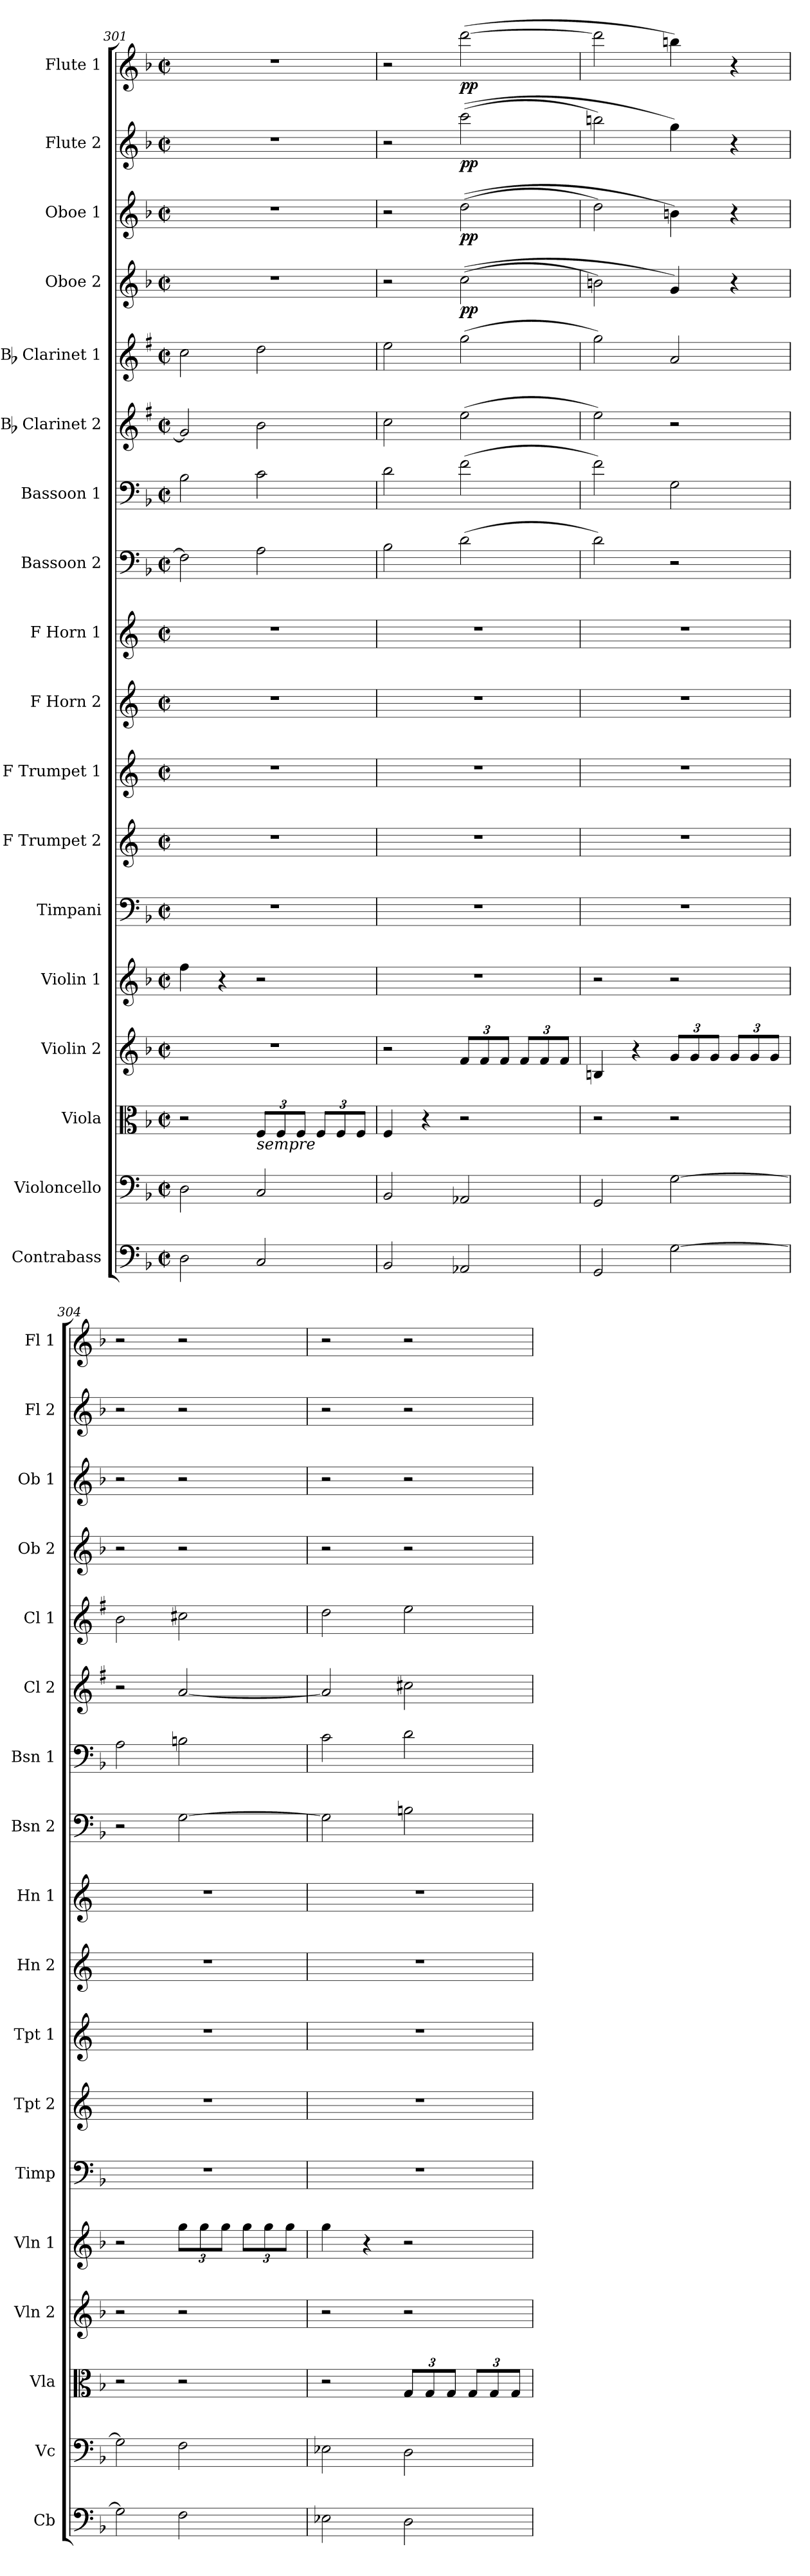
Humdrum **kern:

**kern	**kern	**kern	**kern	**kern	**kern	**kern	**kern	**kern	**kern	**kern	**kern	**kern	**kern	**kern	**dynam	**kern	**dynam	**kern	**dynam	**kern	**dynam
*part18	*part17	*part16	*part15	*part14	*part13	*part12	*part11	*part10	*part9	*part8	*part7	*part6	*part5	*part4	*part4	*part3	*part3	*part2	*part2	*part1	*part1
*staff18	*staff17	*staff16	*staff15	*staff14	*staff13	*staff12	*staff11	*staff10	*staff9	*staff8	*staff7	*staff6	*staff5	*staff4	*staff4	*staff3	*staff3	*staff2	*staff2	*staff1	*staff1
*I"Contrabass	*I"Violoncello	*I"Viola	*I"Violin 2	*I"Violin 1	*I"Timpani	*I"F Trumpet 2	*I"F Trumpet 1	*I"F Horn 2	*I"F Horn 1	*I"Bassoon 2	*I"Bassoon 1	*I"Bb Clarinet 2	*I"Bb Clarinet 1	*I"Oboe 2	*	*I"Oboe 1	*	*I"Flute 2	*	*I"Flute 1	*
*I'Cb	*I'Vc	*I'Vla	*I'Vln 2	*I'Vln 1	*I'Timp	*I'Tpt 2	*I'Tpt 1	*I'Hn 2	*I'Hn 1	*I'Bsn 2	*I'Bsn 1	*I'Cl 2	*I'Cl 1	*I'Ob 2	*	*I'Ob 1	*	*I'Fl 2	*	*I'Fl 1	*
*clefF4	*clefF4	*clefC3	*clefG2	*clefG2	*clefF4	*clefG2	*clefG2	*clefG2	*clefG2	*clefF4	*clefF4	*clefG2	*clefG2	*clefG2	*	*clefG2	*	*clefG2	*	*clefG2	*
*ITrd7c12	*	*	*	*	*	*ITrd-3c-5	*ITrd-3c-5	*ITrd4c7	*ITrd4c7	*	*	*ITrd1c2	*ITrd1c2	*	*	*	*	*	*	*	*
*k[b-]	*k[b-]	*k[b-]	*k[b-]	*k[b-]	*k[b-]	*k[b-]	*k[b-]	*k[b-]	*k[b-]	*k[b-]	*k[b-]	*k[b-]	*k[b-]	*k[b-]	*	*k[b-]	*	*k[b-]	*	*k[b-]	*
*M2/2	*M2/2	*M2/2	*M2/2	*M2/2	*M2/2	*M2/2	*M2/2	*M2/2	*M2/2	*M2/2	*M2/2	*M2/2	*M2/2	*M2/2	*	*M2/2	*	*M2/2	*	*M2/2	*
*met(c|)	*met(c|)	*met(c|)	*met(c|)	*met(c|)	*met(c|)	*met(c|)	*met(c|)	*met(c|)	*met(c|)	*met(c|)	*met(c|)	*met(c|)	*met(c|)	*met(c|)	*	*met(c|)	*	*met(c|)	*	*met(c|)	*
=301	=301	=301	=301	=301	=301	=301	=301	=301	=301	=301	=301	=301	=301	=301	=301	=301	=301	=301	=301	=301	=301
2DD\	2D\	2r	1r	4ff\	1r	1r	1r	1r	1r	2F\]	2B-\	2f/]	2b-\	1r	.	1r	.	1r	.	1r	.
.	.	.	.	4r	.	.	.	.	.	.	.	.	.	.	.	.	.	.	.	.	.
*	*	*Xbrackettup	*	*	*	*	*	*	*	*	*	*	*	*	*	*	*	*	*	*	*
!	!	!LO:TX:b:i:t=sempre	!	!	!	!	!	!	!	!	!	!	!	!	!	!	!	!	!	!	!
2CC/	2C/	12F/L	.	2r	.	.	.	.	.	2A\	2c\	2a\	2cc\	.	.	.	.	.	.	.	.
.	.	12F/	.	.	.	.	.	.	.	.	.	.	.	.	.	.	.	.	.	.	.
.	.	12F/J	.	.	.	.	.	.	.	.	.	.	.	.	.	.	.	.	.	.	.
.	.	12F/L	.	.	.	.	.	.	.	.	.	.	.	.	.	.	.	.	.	.	.
.	.	12F/	.	.	.	.	.	.	.	.	.	.	.	.	.	.	.	.	.	.	.
.	.	12F/J	.	.	.	.	.	.	.	.	.	.	.	.	.	.	.	.	.	.	.
=302	=302	=302	=302	=302	=302	=302	=302	=302	=302	=302	=302	=302	=302	=302	=302	=302	=302	=302	=302	=302	=302
2BBB-/	2BB-/	4F/	2r	1r	1r	1r	1r	1r	1r	2B-\	2d\	2b-\	2dd\	2r	.	2r	.	2r	.	2r	.
.	.	4r	.	.	.	.	.	.	.	.	.	.	.	.	.	.	.	.	.	.	.
*	*	*	*Xbrackettup	*	*	*	*	*	*	*	*	*	*	*	*	*	*	*	*	*	*
!	!	!	!	!	!	!	!	!	!	!	!	!	!	!	!LO:DY:b	!	!LO:DY:b	!	!LO:DY:b	!	!LO:DY:b
2AAA-X/	2AA-X/	2r	12f/L	.	.	.	.	.	.	(2d\	(2f\	(2dd\	(2ff\	((2cc\	pp	((2dd\	pp	((2ccc\	pp	([2ddd\	pp
.	.	.	12f/	.	.	.	.	.	.	.	.	.	.	.	.	.	.	.	.	.	.
.	.	.	12f/J	.	.	.	.	.	.	.	.	.	.	.	.	.	.	.	.	.	.
.	.	.	12f/L	.	.	.	.	.	.	.	.	.	.	.	.	.	.	.	.	.	.
.	.	.	12f/	.	.	.	.	.	.	.	.	.	.	.	.	.	.	.	.	.	.
.	.	.	12f/J	.	.	.	.	.	.	.	.	.	.	.	.	.	.	.	.	.	.
=303	=303	=303	=303	=303	=303	=303	=303	=303	=303	=303	=303	=303	=303	=303	=303	=303	=303	=303	=303	=303	=303
2GGG/	2GG/	2r	4Bn/	2r	1r	1r	1r	1r	1r	2d\)	2f\)	2dd\)	2ff\)	2bn\)	.	2dd\)	.	2bbn\)	.	2ddd\]	.
.	.	.	4r	.	.	.	.	.	.	.	.	.	.	.	.	.	.	.	.	.	.
[2GG\	[2G\	2r	12g/L	2r	.	.	.	.	.	2r	2G\	2r	2g/	4g/)	.	4bn\)	.	4gg\)	.	4bbn\)	.
.	.	.	12g/	.	.	.	.	.	.	.	.	.	.	.	.	.	.	.	.	.	.
.	.	.	12g/J	.	.	.	.	.	.	.	.	.	.	.	.	.	.	.	.	.	.
.	.	.	12g/L	.	.	.	.	.	.	.	.	.	.	4r	.	4r	.	4r	.	4r	.
.	.	.	12g/	.	.	.	.	.	.	.	.	.	.	.	.	.	.	.	.	.	.
.	.	.	12g/J	.	.	.	.	.	.	.	.	.	.	.	.	.	.	.	.	.	.
=304	=304	=304	=304	=304	=304	=304	=304	=304	=304	=304	=304	=304	=304	=304	=304	=304	=304	=304	=304	=304	=304
2GG\]	2G\]	2r	2r	2r	1r	1r	1r	1r	1r	2r	2A\	2r	2a\	2r	.	2r	.	2r	.	2r	.
*	*	*	*	*Xbrackettup	*	*	*	*	*	*	*	*	*	*	*	*	*	*	*	*	*
2FF\	2F\	2r	2r	12gg\L	.	.	.	.	.	[2G\	2Bn\	[2g/	2bn\	2r	.	2r	.	2r	.	2r	.
.	.	.	.	12gg\	.	.	.	.	.	.	.	.	.	.	.	.	.	.	.	.	.
.	.	.	.	12gg\J	.	.	.	.	.	.	.	.	.	.	.	.	.	.	.	.	.
.	.	.	.	12gg\L	.	.	.	.	.	.	.	.	.	.	.	.	.	.	.	.	.
.	.	.	.	12gg\	.	.	.	.	.	.	.	.	.	.	.	.	.	.	.	.	.
.	.	.	.	12gg\J	.	.	.	.	.	.	.	.	.	.	.	.	.	.	.	.	.
=305	=305	=305	=305	=305	=305	=305	=305	=305	=305	=305	=305	=305	=305	=305	=305	=305	=305	=305	=305	=305	=305
2EE-X\	2E-X\	2r	2r	4gg\	1r	1r	1r	1r	1r	2G\]	2c\	2g/]	2cc\	2r	.	2r	.	2r	.	2r	.
.	.	.	.	4r	.	.	.	.	.	.	.	.	.	.	.	.	.	.	.	.	.
2DD\	2D\	12G/L	2r	2r	.	.	.	.	.	2Bn\	2d\	2bn\	2dd\	2r	.	2r	.	2r	.	2r	.
.	.	12G/	.	.	.	.	.	.	.	.	.	.	.	.	.	.	.	.	.	.	.
.	.	12G/J	.	.	.	.	.	.	.	.	.	.	.	.	.	.	.	.	.	.	.
.	.	12G/L	.	.	.	.	.	.	.	.	.	.	.	.	.	.	.	.	.	.	.
.	.	12G/	.	.	.	.	.	.	.	.	.	.	.	.	.	.	.	.	.	.	.
.	.	12G/J	.	.	.	.	.	.	.	.	.	.	.	.	.	.	.	.	.	.	.
=	=	=	=	=	=	=	=	=	=	=	=	=	=	=	=	=	=	=	=	=	=
*-	*-	*-	*-	*-	*-	*-	*-	*-	*-	*-	*-	*-	*-	*-	*-	*-	*-	*-	*-	*-	*-
